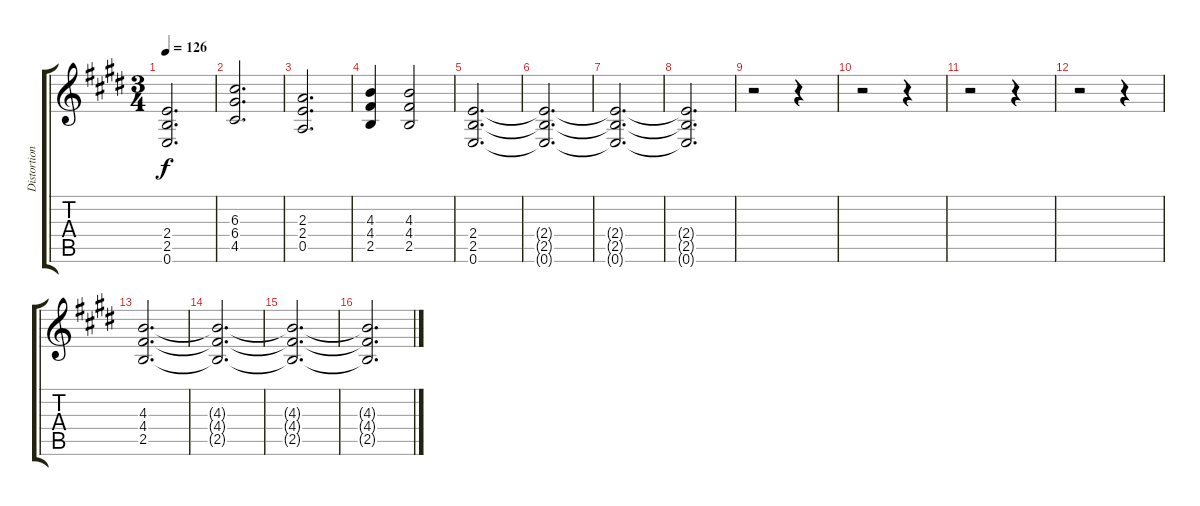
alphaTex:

\track ("Distortion" "Distortion") {instrument distortionguitar}
\staff {score tabs}
\tuning (E4 B3 G3 D3 A2 E2) {hide}
\ts (3 4)
\tempo 126
\clef g2
\ks c#minor
(2.4 2.5 0.6).2{d dy f} |
(6.3 6.4 4.5).2{d} |
(2.3 2.4 0.5).2{d} |
(4.3 4.4 2.5).4 (4.3 4.4 2.5).2 |
(2.4 2.5 0.6).2{d} |
(2.4{t} 2.5{t} 0.6{t}).2{d} |
(2.4{t} 2.5{t} 0.6{t}).2{d} |
(2.4{t} 2.5{t} 0.6{t}).2{d} |
r.2 r.4 |
r.2 r.4 |
r.2 r.4 |
r.2 r.4 |
(4.3 4.4 2.5).2{d} |
(4.3{t} 4.4{t} 2.5{t}).2{d} |
(4.3{t} 4.4{t} 2.5{t}).2{d} |
(4.3{t} 4.4{t} 2.5{t}).2{d}
